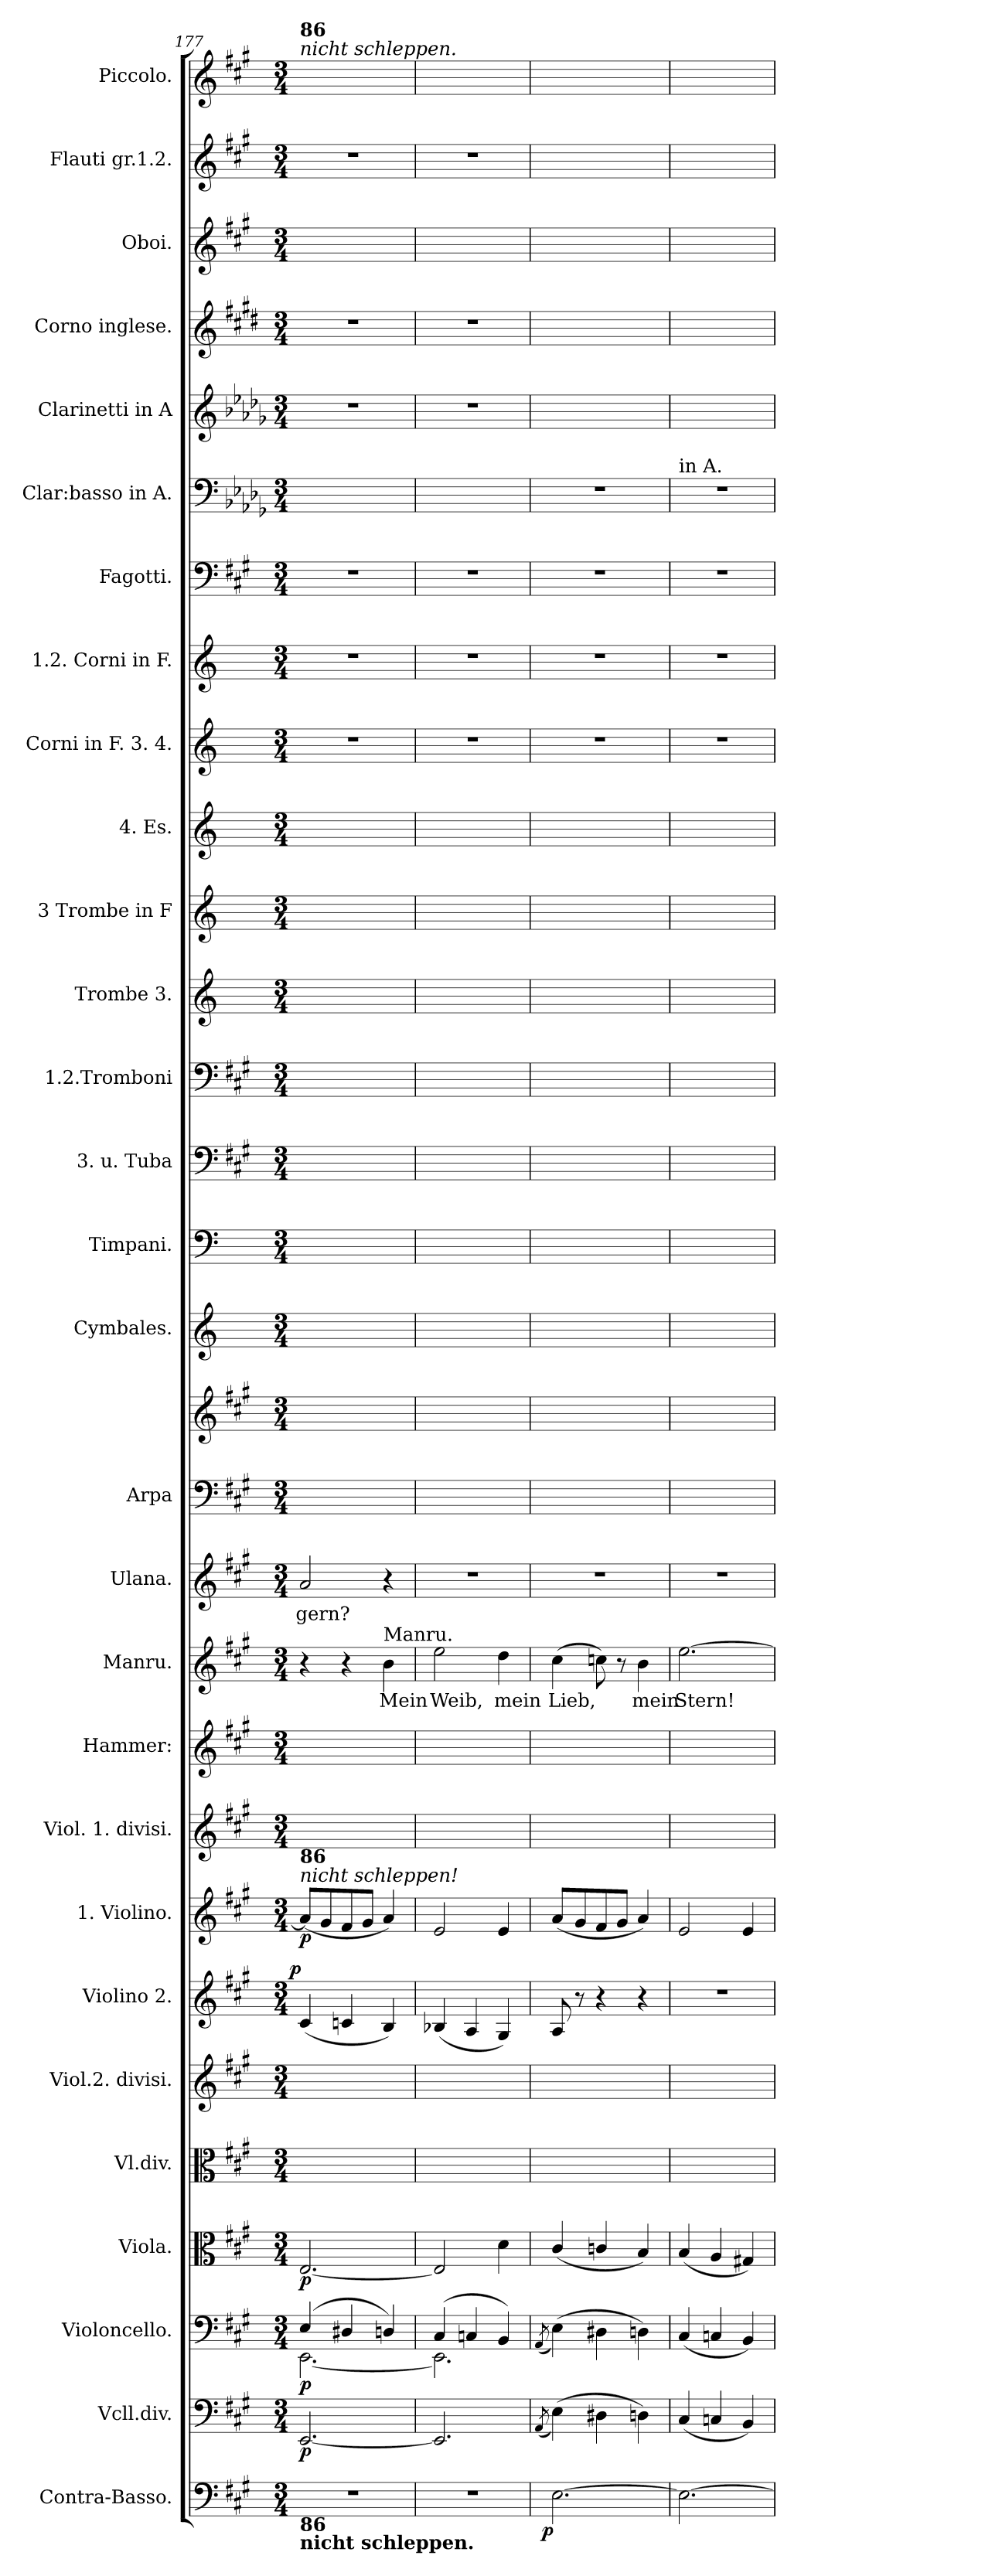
**kern	**dynam	**kern	**dynam	**kern	**dynam	**kern	**dynam	**kern	**kern	**kern	**dynam	**kern	**dynam	**kern	**kern	**kern	**text	**kern	**text	**kern	**kern	**kern	**kern	**kern	**kern	**kern	**kern	**kern	**kern	**kern	**kern	**kern	**kern	**kern	**kern	**kern	**kern
*part29	*part29	*part28	*part28	*part27	*part27	*part26	*part26	*part25	*part24	*part23	*part23	*part22	*part22	*part21	*part20	*part19	*part19	*part18	*part18	*part17	*part17	*part16	*part15	*part14	*part13	*part12	*part11	*part10	*part9	*part8	*part7	*part6	*part5	*part4	*part3	*part2	*part1
*staff30	*staff30	*staff29	*staff29	*staff28	*staff28	*staff27	*staff27	*staff26	*staff25	*staff24	*staff24	*staff23	*staff23	*staff22	*staff21	*staff20	*staff20	*staff19	*staff19	*staff18	*staff17	*staff16	*staff15	*staff14	*staff13	*staff12	*staff11	*staff10	*staff9	*staff8	*staff7	*staff6	*staff5	*staff4	*staff3	*staff2	*staff1
*I"Contra-Basso.	*	*I"Vcll.div.	*	*I"Violoncello.	*	*I"Viola.	*	*I"Vl.div.	*I"Viol.2. divisi.	*I"Violino 2.	*	*I"1. Violino.	*	*I"Viol. 1. divisi.	*I"Hammer:	*I"Manru.	*	*I"Ulana.	*	*I"Arpa	*	*I"Cymbales.	*I"Timpani.	*I"3. u. Tuba	*I"1.2.Tromboni	*I"Trombe 3.	*I"3 Trombe in F	*I"4. Es.	*I"Corni in F. 3. 4.	*I"1.2. Corni in F.	*I"Fagotti.	*I"Clar:basso in A.	*I"Clarinetti in A	*I"Corno inglese.	*I"Oboi.	*I"Flauti gr.1.2.	*I"Piccolo.
*I'C.-B.	*	*	*	*I'Vcll.	*	*I'Vl.	*	*	*	*I'Viol. 2.	*	*I'1. Viol.	*	*	*I'Hammer.	*	*	*	*	*I'Arpa.	*	*I'Cym	*I'Timp.	*	*I'1.2. Tromb.	*	*I'1.2. Trombe.	*	*I'Corni. 3.4.	*I'1.2. Corni.	*I'Fag.	*	*I'1.2. Clar. A.	*I'Cor.ingl.	*I'Ob.	*I'Fl. 1.2.	*
*clefF4	*	*clefF4	*	*clefF4	*	*clefC3	*	*clefC3	*clefG2	*clefG2	*	*clefG2	*	*clefG2	*clefG2	*clefG2	*	*clefG2	*	*clefF4	*clefG2	*clefG2	*clefF4	*clefF4	*clefF4	*clefG2	*clefG2	*clefG2	*clefG2	*clefG2	*clefF4	*clefF4	*clefG2	*clefG2	*clefG2	*clefG2	*clefG2
*	*	*	*	*	*	*	*	*	*	*	*	*	*	*	*	*	*	*	*	*	*	*	*	*	*	*ITrd-3c-5	*ITrd-3c-5	*ITrd5c9	*ITrd4c7	*ITrd4c7	*	*ITrd2c3	*ITrd2c3	*ITrd4c7	*	*	*
*k[f#c#g#]	*	*k[f#c#g#]	*	*k[f#c#g#]	*	*k[f#c#g#]	*	*k[f#c#g#]	*k[f#c#g#]	*k[f#c#g#]	*	*k[f#c#g#]	*	*k[f#c#g#]	*k[f#c#g#]	*k[f#c#g#]	*	*k[f#c#g#]	*	*k[f#c#g#]	*k[f#c#g#]	*k[]	*k[]	*k[f#c#g#]	*k[f#c#g#]	*k[b-]	*k[b-]	*k[b-e-a-]	*k[b-]	*k[b-]	*k[f#c#g#]	*k[b-e-]	*k[b-e-]	*k[f#c#g#]	*k[f#c#g#]	*k[f#c#g#]	*k[f#c#g#]
*M3/4	*	*M3/4	*	*M3/4	*	*M3/4	*	*M3/4	*M3/4	*M3/4	*	*M3/4	*	*M3/4	*M3/4	*M3/4	*	*M3/4	*	*M3/4	*M3/4	*M3/4	*M3/4	*M3/4	*M3/4	*M3/4	*M3/4	*M3/4	*M3/4	*M3/4	*M3/4	*M3/4	*M3/4	*M3/4	*M3/4	*M3/4	*M3/4
=177	=177	=177	=177	=177	=177	=177	=177	=177	=177	=177	=177	=177	=177	=177	=177	=177	=177	=177	=177	=177	=177	=177	=177	=177	=177	=177	=177	=177	=177	=177	=177	=177	=177	=177	=177	=177	=177
*	*	*	*	*^	*	*	*	*	*	*	*	*	*	*	*	*	*	*	*	*	*	*	*	*	*	*	*	*	*	*	*	*	*	*	*	*	*
!	!	!	!	!	!	!	!	!	!	!	!	!	!	!	!	!	!	!	!	!	!	!	!	!	!	!	!	!	!	!	!	!	!	!	!	!	!	!LO:TX:a:i:t=nicht schleppen.
!	!	!	!	!	!	!	!	!	!	!	!	!	!	!	!	!	!	!	!	!	!	!	!	!	!	!	!	!	!	!	!	!	!	!	!	!	!	!LO:TX:a:B:t=86
!	!	!	!	!	!	!	!	!	!	!	!	!	!LO:TX:a:i:t=nicht schleppen!	!	!	!	!	!	!	!	!	!	!	!	!	!	!	!	!	!	!	!	!	!	!	!	!	!
!	!	!	!	!	!	!	!	!	!	!	!	!	!LO:TX:a:B:t=86	!	!	!	!	!	!	!	!	!	!	!	!	!	!	!	!	!	!	!	!	!	!	!	!	!
!LO:TX:b:B:t=86\nnicht schleppen.	!	!	!	!	!	!	!	!	!	!	!	!	!	!	!	!	!	!	!	!	!	!	!	!	!	!	!	!	!	!	!	!	!	!	!	!	!	!
!	!	!	!	!	!	!	!	!	!	!	!	!LO:DY:a:rj	!	!	!	!	!	!	!	!	!	!	!	!	!	!	!	!	!	!	!	!	!	!	!	!	!	!
2.r	.	[2.EE/	p	(4E/	[2.EE\	p	[2.E/	p	2.ryy	2.ryy	(4c#/	p	(8a/L]	p	2.ryy	2.ryy	4r	.	2a/	gern?	2.ryy	2.ryy	2.ryy	2.ryy	2.ryy	2.ryy	2.ryy	2.ryy	2.ryy	2.r	2.r	2.r	2.ryy	2.r	2.r	2.ryy	2.r	2.ryy
.	.	.	.	.	.	.	.	.	.	.	.	.	8g#/	.	.	.	.	.	.	.	.	.	.	.	.	.	.	.	.	.	.	.	.	.	.	.	.	.
.	.	.	.	4D#X/	.	.	.	.	.	.	4cn/	.	8f#/	.	.	.	4r	.	.	.	.	.	.	.	.	.	.	.	.	.	.	.	.	.	.	.	.	.
.	.	.	.	.	.	.	.	.	.	.	.	.	8g#/J	.	.	.	.	.	.	.	.	.	.	.	.	.	.	.	.	.	.	.	.	.	.	.	.	.
!	!	!	!	!	!	!	!	!	!	!	!	!	!	!	!	!	!LO:TX:a:t=Manru.	!	!	!	!	!	!	!	!	!	!	!	!	!	!	!	!	!	!	!	!	!
.	.	.	.	4Dn/)	.	.	.	.	.	.	4B/)	.	4a/)	.	.	.	4b\	Mein	4r	.	.	.	.	.	.	.	.	.	.	.	.	.	.	.	.	.	.	.
=178	=178	=178	=178	=178	=178	=178	=178	=178	=178	=178	=178	=178	=178	=178	=178	=178	=178	=178	=178	=178	=178	=178	=178	=178	=178	=178	=178	=178	=178	=178	=178	=178	=178	=178	=178	=178	=178	=178
2.r	.	2.EE/]	.	(4C#/	2.EE\]	.	2E/]	.	2.ryy	2.ryy	(4B-X/	.	2e/	.	2.ryy	2.ryy	2ee\	Weib,	2.r	.	2.ryy	2.ryy	2.ryy	2.ryy	2.ryy	2.ryy	2.ryy	2.ryy	2.ryy	2.r	2.r	2.r	2.ryy	2.r	2.r	2.ryy	2.r	2.ryy
.	.	.	.	4Cn/	.	.	.	.	.	.	4A/	.	.	.	.	.	.	.	.	.	.	.	.	.	.	.	.	.	.	.	.	.	.	.	.	.	.	.
.	.	.	.	4BB/)	.	.	4d\	.	.	.	4G#/)	.	4e/	.	.	.	4dd\	mein	.	.	.	.	.	.	.	.	.	.	.	.	.	.	.	.	.	.	.	.
*	*	*	*	*v	*v	*	*	*	*	*	*	*	*	*	*	*	*	*	*	*	*	*	*	*	*	*	*	*	*	*	*	*	*	*	*	*	*	*
=179	=179	=179	=179	=179	=179	=179	=179	=179	=179	=179	=179	=179	=179	=179	=179	=179	=179	=179	=179	=179	=179	=179	=179	=179	=179	=179	=179	=179	=179	=179	=179	=179	=179	=179	=179	=179	=179
.	.	(8qAA/	.	(8qAA/	.	.	.	.	.	.	.	.	.	.	.	.	.	.	.	.	.	.	.	.	.	.	.	.	.	.	.	.	.	.	.	.	.
!	!LO:DY:rj	!	!	!	!	!	!	!	!	!	!	!	!	!	!	!	!	!	!	!	!	!	!	!	!	!	!	!	!	!	!	!	!	!	!	!	!
[2.E\	p	(4E\)	.	(4E\)	.	(4c#/	.	2.ryy	2.ryy	8A/	.	(8a/L	.	2.ryy	2.ryy	(4cc#\	Lieb,	2.r	.	2.ryy	2.ryy	2.ryy	2.ryy	2.ryy	2.ryy	2.ryy	2.ryy	2.ryy	2.r	2.r	2.r	2.r	2.ryy	2.ryy	2.ryy	2.ryy	2.ryy
.	.	.	.	.	.	.	.	.	.	8r	.	8g#/	.	.	.	.	.	.	.	.	.	.	.	.	.	.	.	.	.	.	.	.	.	.	.	.	.
.	.	4D#X\	.	4D#X\	.	4cn/	.	.	.	4r	.	8f#/	.	.	.	8ccn\)	.	.	.	.	.	.	.	.	.	.	.	.	.	.	.	.	.	.	.	.	.
.	.	.	.	.	.	.	.	.	.	.	.	8g#/J	.	.	.	8r	.	.	.	.	.	.	.	.	.	.	.	.	.	.	.	.	.	.	.	.	.
.	.	4Dn\)	.	4Dn\)	.	4B/)	.	.	.	4r	.	4a/)	.	.	.	4b\	mein	.	.	.	.	.	.	.	.	.	.	.	.	.	.	.	.	.	.	.	.
=180	=180	=180	=180	=180	=180	=180	=180	=180	=180	=180	=180	=180	=180	=180	=180	=180	=180	=180	=180	=180	=180	=180	=180	=180	=180	=180	=180	=180	=180	=180	=180	=180	=180	=180	=180	=180	=180
!	!	!	!	!	!	!	!	!	!	!	!	!	!	!	!	!	!	!	!	!	!	!	!	!	!	!	!	!	!	!	!	!LO:TX:a:t=in A.	!	!	!	!	!
2.E\_	.	(4C#/	.	(4C#/	.	(4B/	.	2.ryy	2.ryy	2.r	.	2e/	.	2.ryy	2.ryy	[2.ee\	Stern!	2.r	.	2.ryy	2.ryy	2.ryy	2.ryy	2.ryy	2.ryy	2.ryy	2.ryy	2.ryy	2.r	2.r	2.r	2.r	2.ryy	2.ryy	2.ryy	2.ryy	2.ryy
.	.	4Cn/	.	4Cn/	.	4A/	.	.	.	.	.	.	.	.	.	.	.	.	.	.	.	.	.	.	.	.	.	.	.	.	.	.	.	.	.	.	.
.	.	4BB/)	.	4BB/)	.	4G#X/)	.	.	.	.	.	4e/	.	.	.	.	.	.	.	.	.	.	.	.	.	.	.	.	.	.	.	.	.	.	.	.	.
=	=	=	=	=	=	=	=	=	=	=	=	=	=	=	=	=	=	=	=	=	=	=	=	=	=	=	=	=	=	=	=	=	=	=	=	=	=
*-	*-	*-	*-	*-	*-	*-	*-	*-	*-	*-	*-	*-	*-	*-	*-	*-	*-	*-	*-	*-	*-	*-	*-	*-	*-	*-	*-	*-	*-	*-	*-	*-	*-	*-	*-	*-	*-
